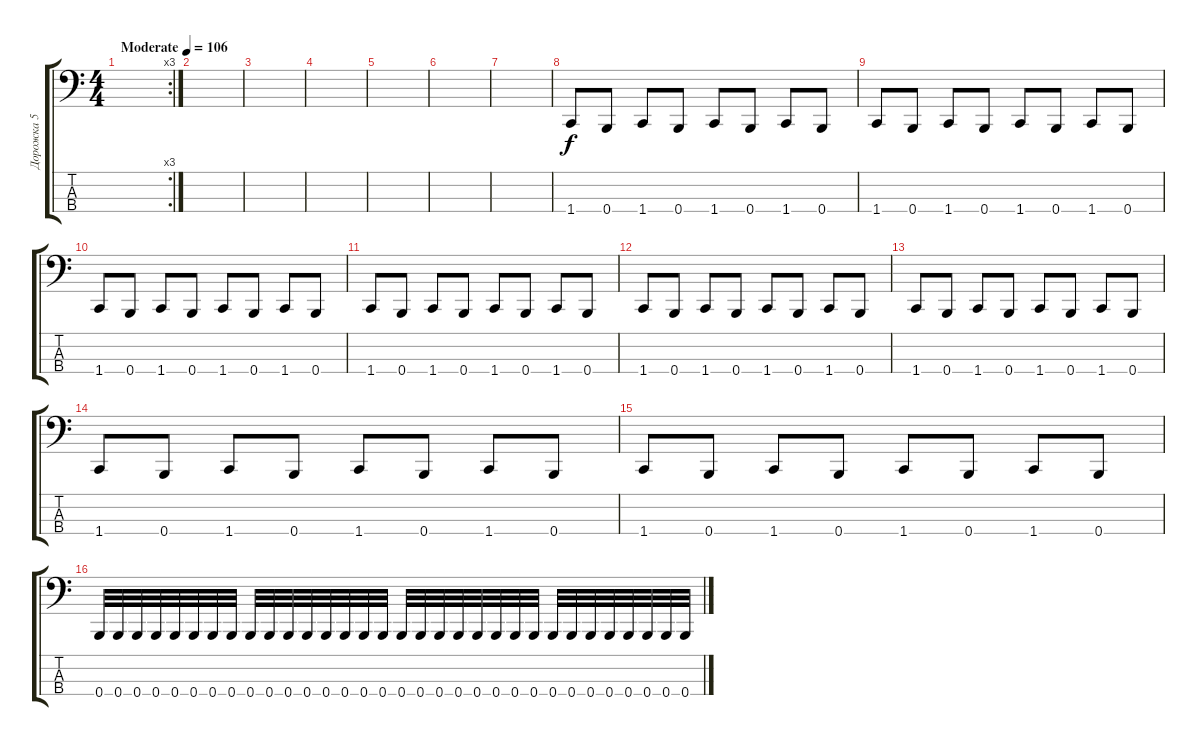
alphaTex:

\track ("Дорожка 5" "Дорожка 5") {instrument electricbasspick}
\staff {score tabs}
\tuning (E2 B1 Gb1 B0) {hide}
\rc 3
\ts (4 4)
\tempo (106 "Moderate")
\clef f4
\ks c
|
|
|
|
|
|
|
1.4.8 0.4.8 1.4.8 0.4.8 1.4.8 0.4.8 1.4.8 0.4.8 |
1.4.8 0.4.8 1.4.8 0.4.8 1.4.8 0.4.8 1.4.8 0.4.8 |
1.4.8 0.4.8 1.4.8 0.4.8 1.4.8 0.4.8 1.4.8 0.4.8 |
1.4.8 0.4.8 1.4.8 0.4.8 1.4.8 0.4.8 1.4.8 0.4.8 |
1.4.8 0.4.8 1.4.8 0.4.8 1.4.8 0.4.8 1.4.8 0.4.8 |
1.4.8 0.4.8 1.4.8 0.4.8 1.4.8 0.4.8 1.4.8 0.4.8 |
1.4.8 0.4.8 1.4.8 0.4.8 1.4.8 0.4.8 1.4.8 0.4.8 |
1.4.8 0.4.8 1.4.8 0.4.8 1.4.8 0.4.8 1.4.8 0.4.8 |
0.4.32 0.4.32 0.4.32 0.4.32 0.4.32 0.4.32 0.4.32 0.4.32 0.4.32 0.4.32 0.4.32 0.4.32 0.4.32 0.4.32 0.4.32 0.4.32 0.4.32 0.4.32 0.4.32 0.4.32 0.4.32 0.4.32 0.4.32 0.4.32 0.4.32 0.4.32 0.4.32 0.4.32 0.4.32 0.4.32 0.4.32 0.4.32
